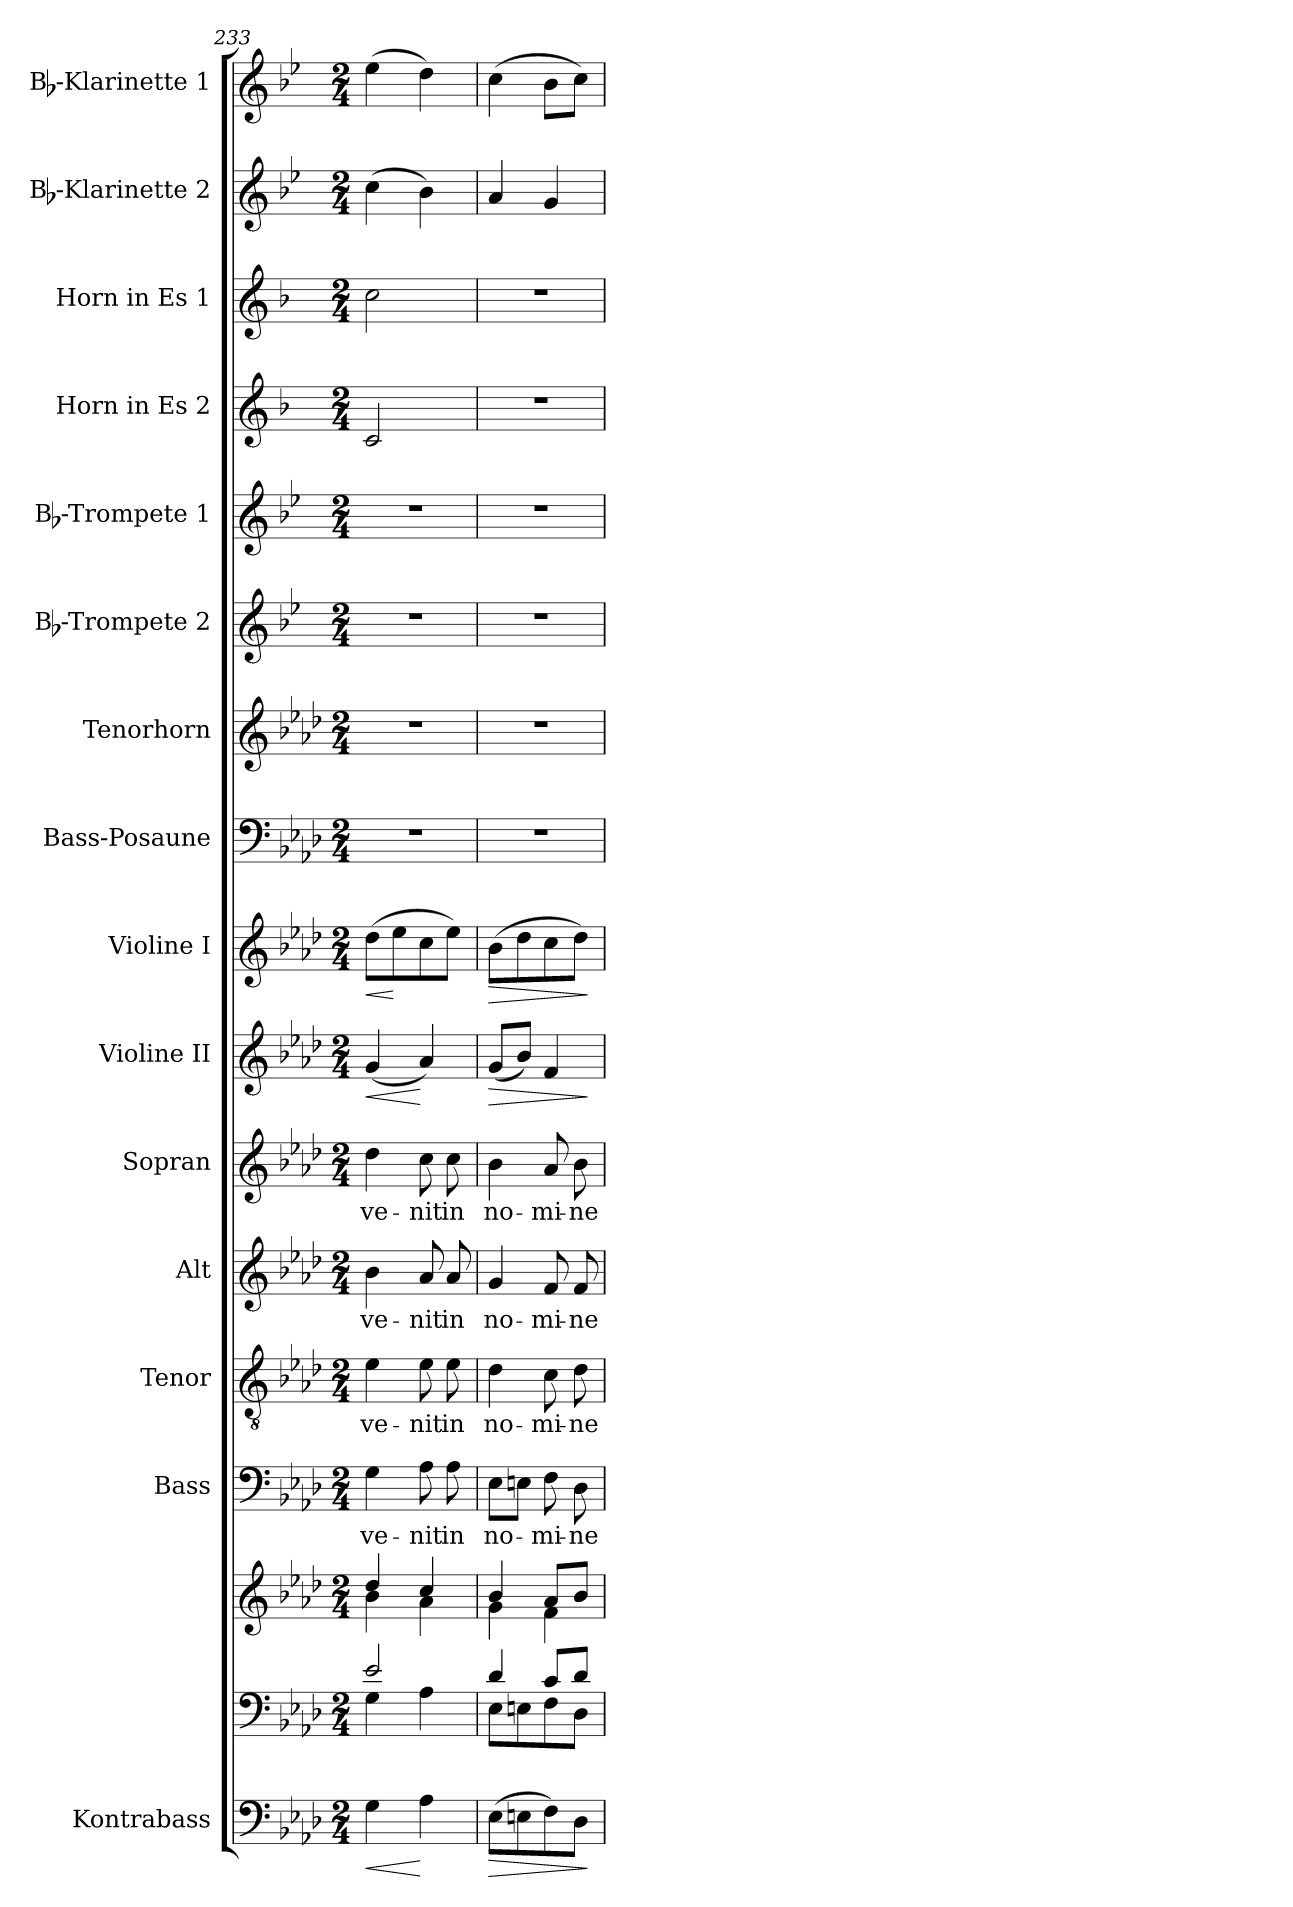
**kern	**dynam	**kern	**kern	**kern	**text	**kern	**text	**kern	**text	**kern	**text	**kern	**dynam	**kern	**dynam	**kern	**kern	**kern	**kern	**kern	**kern	**kern	**kern
*part16	*part16	*part15	*part15	*part14	*part14	*part13	*part13	*part12	*part12	*part11	*part11	*part10	*part10	*part9	*part9	*part8	*part7	*part6	*part5	*part4	*part3	*part2	*part1
*staff17	*staff17	*staff16	*staff15	*staff14	*staff14	*staff13	*staff13	*staff12	*staff12	*staff11	*staff11	*staff10	*staff10	*staff9	*staff9	*staff8	*staff7	*staff6	*staff5	*staff4	*staff3	*staff2	*staff1
*I"Kontrabass	*	*	*	*I"Bass	*	*I"Tenor	*	*I"Alt	*	*I"Sopran	*	*I"Violine II	*	*I"Violine I	*	*I"Bass-Posaune	*I"Tenorhorn	*I"Bb-Trompete 2	*I"Bb-Trompete 1	*I"Horn in Es 2	*I"Horn in Es 1	*I"Bb-Klarinette 2	*I"Bb-Klarinette 1
*I'Kb.	*	*	*	*I'B.	*	*I'T.	*	*I'A.	*	*I'S.	*	*I'Vl. II	*	*I'Vl. I	*	*I'B. Pos.	*I'T. Hrn.	*I'Bb Trp. 2	*I'Bb Trp. 1	*	*	*I'Bb Kl. 2	*I'Bb Kl. 1
*clefF4	*	*clefF4	*clefG2	*clefF4	*	*clefGv2	*	*clefG2	*	*clefG2	*	*clefG2	*	*clefG2	*	*clefF4	*clefG2	*clefG2	*clefG2	*clefG2	*clefG2	*clefG2	*clefG2
*ITrd7c12	*	*	*	*	*	*	*	*	*	*	*	*	*	*	*	*	*ITrd8c14	*ITrd1c2	*ITrd1c2	*ITrd5c9	*ITrd5c9	*ITrd1c2	*ITrd1c2
*k[b-e-a-d-]	*	*k[b-e-a-d-]	*k[b-e-a-d-]	*k[b-e-a-d-]	*	*k[b-e-a-d-]	*	*k[b-e-a-d-]	*	*k[b-e-a-d-]	*	*k[b-e-a-d-]	*	*k[b-e-a-d-]	*	*k[b-e-a-d-]	*k[b-e-a-d-]	*k[b-e-a-d-]	*k[b-e-a-d-]	*k[b-e-a-d-]	*k[b-e-a-d-]	*k[b-e-a-d-]	*k[b-e-a-d-]
*A-:	*	*A-:	*A-:	*A-:	*	*A-:	*	*A-:	*	*A-:	*	*A-:	*	*A-:	*	*A-:	*A-:	*A-:	*A-:	*A-:	*A-:	*A-:	*A-:
*M2/4	*	*M2/4	*M2/4	*M2/4	*	*M2/4	*	*M2/4	*	*M2/4	*	*M2/4	*	*M2/4	*	*M2/4	*M2/4	*M2/4	*M2/4	*M2/4	*M2/4	*M2/4	*M2/4
=233	=233	=233	=233	=233	=233	=233	=233	=233	=233	=233	=233	=233	=233	=233	=233	=233	=233	=233	=233	=233	=233	=233	=233
!	!LO:HP:b	!	!	!	!LO:LY:b	!	!LO:LY:b	!	!LO:LY:b	!	!LO:LY:b	!	!LO:HP:b	!	!LO:HP:b	!	!	!	!	!	!	!	!
*	*	*^	*^	*	*	*	*	*	*	*	*	*	*	*	*	*	*	*	*	*	*	*	*
4GG\	<	2e-/	4G\	4dd-/	4b-\	4G\	ve-	4e-\	ve-	4b-\	ve-	4dd-\	ve-	(<4g/	<	(>8dd-\L	<	2r	2r	2r	2r	2E-/	2e-\	(>4b-\	(>4dd-\
.	.	.	.	.	.	.	.	.	.	.	.	.	.	.	.	8ee-\	[	.	.	.	.	.	.	.	.
!	!	!	!	!	!	!	!LO:LY:b	!	!LO:LY:b	!	!LO:LY:b	!	!LO:LY:b	!	!	!	!	!	!	!	!	!	!	!	!
4AA-\	[	.	4A-\	4cc/	4a-\	8A-\	-nit	8e-\	-nit	8a-/	-nit	8cc\	-nit	4a-/)	[	8cc\	.	.	.	.	.	.	.	4a-\)	4cc\)
!	!	!	!	!	!	!	!LO:LY:b	!	!LO:LY:b	!	!LO:LY:b	!	!LO:LY:b	!	!	!	!	!	!	!	!	!	!	!	!
.	.	.	.	.	.	8A-\	in	8e-\	in	8a-/	in	8cc\	in	.	.	8ee-\J)	.	.	.	.	.	.	.	.	.
=234	=234	=234	=234	=234	=234	=234	=234	=234	=234	=234	=234	=234	=234	=234	=234	=234	=234	=234	=234	=234	=234	=234	=234	=234	=234
!	!LO:HP:b	!	!	!	!	!	!LO:LY:b	!	!LO:LY:b	!	!LO:LY:b	!	!LO:LY:b	!	!LO:HP:b	!	!LO:HP:b	!	!	!	!	!	!	!	!
(>8EE-\L	>	4d-/	8E-\L	4b-/	4g\	8E-\L	no-	4d-\	no-	4g/	no-	4b-\	no-	(<8g/L	>	(>8b-\L	>	2r	2r	2r	2r	2r	2r	4g/	(>4b-\
8EEn\	.	.	8En\	.	.	8En\J	.	.	.	.	.	.	.	8b-/J)	.	8dd-\	.	.	.	.	.	.	.	.	.
!	!	!	!	!	!	!	!LO:LY:b	!	!LO:LY:b	!	!LO:LY:b	!	!LO:LY:b	!	!	!	!	!	!	!	!	!	!	!	!
8FF\)	.	8c/L	8F\	8a-/L	4f\	8F\	-mi-	8c\	-mi-	8f/	-mi-	8a-/	-mi-	4f/	.	8cc\	.	.	.	.	.	.	.	4f/	8a-\L
!	!	!	!	!	!	!	!LO:LY:b	!	!LO:LY:b	!	!LO:LY:b	!	!LO:LY:b	!	!	!	!	!	!	!	!	!	!	!	!
8DD-\J	.	8d-/J	8D-\J	8b-/J	.	8D-\	-ne	8d-\	-ne	8f/	-ne	8b-\	-ne	.	.	8dd-\J)	.	.	.	.	.	.	.	.	8b-\J)
*	*	*v	*v	*	*	*	*	*	*	*	*	*	*	*	*	*	*	*	*	*	*	*	*	*	*
*	*	*	*v	*v	*	*	*	*	*	*	*	*	*	*	*	*	*	*	*	*	*	*	*	*
.	]	.	.	.	.	.	.	.	.	.	.	.	]	.	]	.	.	.	.	.	.	.	.
=	=	=	=	=	=	=	=	=	=	=	=	=	=	=	=	=	=	=	=	=	=	=	=
*-	*-	*-	*-	*-	*-	*-	*-	*-	*-	*-	*-	*-	*-	*-	*-	*-	*-	*-	*-	*-	*-	*-	*-
